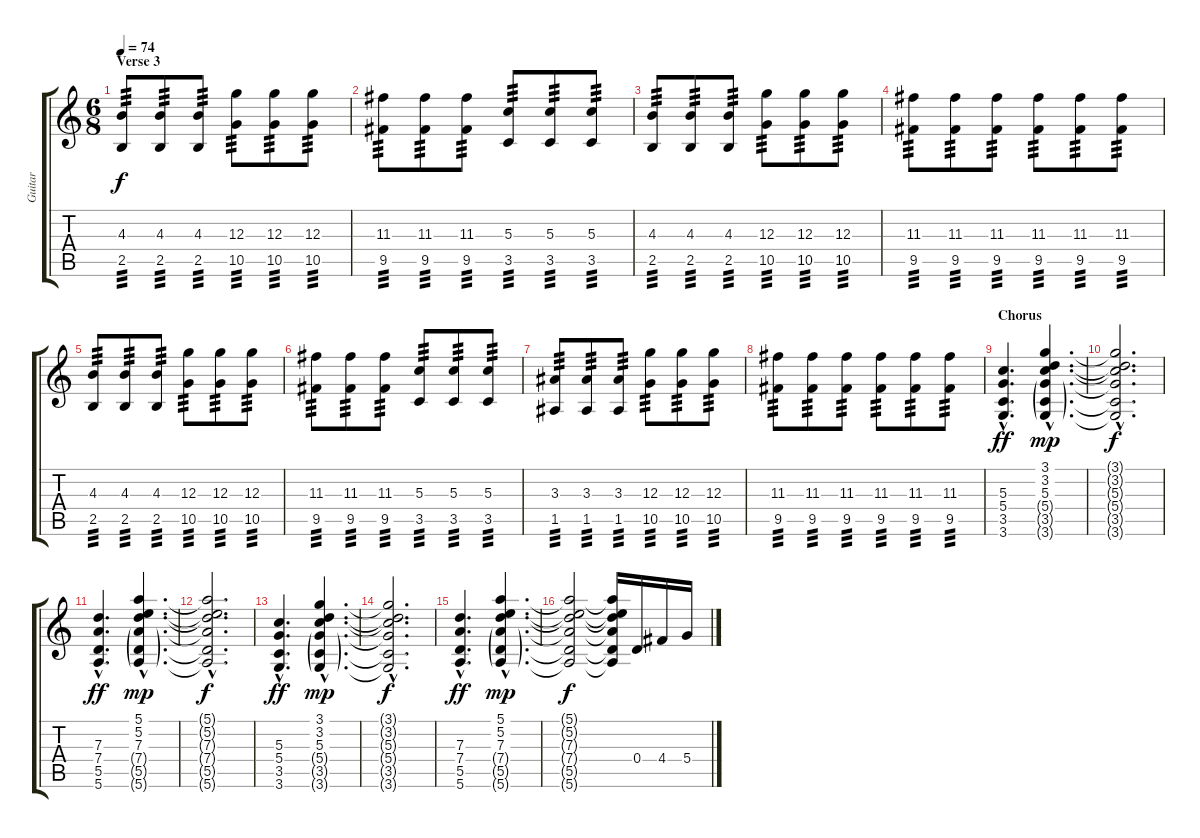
\track ("Guitar" "Guitar") {instrument distortionguitar}
\staff {score tabs}
\tuning (E4 B3 G3 D3 A2 E2) {hide}
\ts (6 8)
\section ("" "Verse 3")
\tempo 74
\clef g2
\ks c
(4.3 2.5).8{tp 3 dy f instrument distortionguitar} (4.3 2.5).8{tp 3} (4.3 2.5).8{tp 3} (12.3 10.5).8{tp 3} (12.3 10.5).8{tp 3} (12.3 10.5).8{tp 3} |
(11.3 9.5).8{tp 3} (11.3 9.5).8{tp 3} (11.3 9.5).8{tp 3} (5.3 3.5).8{tp 3} (5.3 3.5).8{tp 3} (5.3 3.5).8{tp 3} |
(4.3 2.5).8{tp 3} (4.3 2.5).8{tp 3} (4.3 2.5).8{tp 3} (12.3 10.5).8{tp 3} (12.3 10.5).8{tp 3} (12.3 10.5).8{tp 3} |
(11.3 9.5).8{tp 3} (11.3 9.5).8{tp 3} (11.3 9.5).8{tp 3} (11.3 9.5).8{tp 3} (11.3 9.5).8{tp 3} (11.3 9.5).8{tp 3} |
(4.3 2.5).8{tp 3} (4.3 2.5).8{tp 3} (4.3 2.5).8{tp 3} (12.3 10.5).8{tp 3} (12.3 10.5).8{tp 3} (12.3 10.5).8{tp 3} |
(11.3 9.5).8{tp 3} (11.3 9.5).8{tp 3} (11.3 9.5).8{tp 3} (5.3 3.5).8{tp 3} (5.3 3.5).8{tp 3} (5.3 3.5).8{tp 3} |
(3.3 1.5).8{tp 3} (3.3 1.5).8{tp 3} (3.3 1.5).8{tp 3} (12.3 10.5).8{tp 3} (12.3 10.5).8{tp 3} (12.3 10.5).8{tp 3} |
(11.3 9.5).8{tp 3} (11.3 9.5).8{tp 3} (11.3 9.5).8{tp 3} (11.3 9.5).8{tp 3} (11.3 9.5).8{tp 3} (11.3 9.5).8{tp 3} |
\section ("" "Chorus")
(5.3 5.4{hac} 3.5{hac} 3.6{hac}).4{d dy ff} (3.1{hac} 3.2{hac} 5.3{hac} 5.4{g hac} 3.5{g hac} 3.6{g hac}).4{d dy mp} |
(3.1{hac t} 3.2{hac t} 5.3{hac t} 5.4{hac t} 3.5{hac t} 3.6{hac t}).2{d dy f} |
(7.3 7.4{hac} 5.5{hac} 5.6{hac}).4{d dy ff} (5.1{hac} 5.2{hac} 7.3{hac} 7.4{g hac} 5.5{g hac} 5.6{g hac}).4{d dy mp} |
(5.1{hac t} 5.2{hac t} 7.3{hac t} 7.4{hac t} 5.5{hac t} 5.6{hac t}).2{d dy f} |
(5.3 5.4{hac} 3.5{hac} 3.6{hac}).4{d dy ff} (3.1{hac} 3.2{hac} 5.3{hac} 5.4{g hac} 3.5{g hac} 3.6{g hac}).4{d dy mp} |
(3.1{hac t} 3.2{hac t} 5.3{hac t} 5.4{hac t} 3.5{hac t} 3.6{hac t}).2{d dy f} |
(7.3 7.4{hac} 5.5{hac} 5.6{hac}).4{d dy ff} (5.1{hac} 5.2{hac} 7.3{hac} 7.4{g hac} 5.5{g hac} 5.6{g hac}).4{d dy mp} |
(5.1{t} 5.2{t} 7.3{t} 7.4{t} 5.5{t} 5.6{t}).2{dy f} (5.1{t} 5.2{t} 7.3{t} 7.4{t} 5.5{t} 5.6{t}).16 0.4.16 4.4.16 5.4.16
